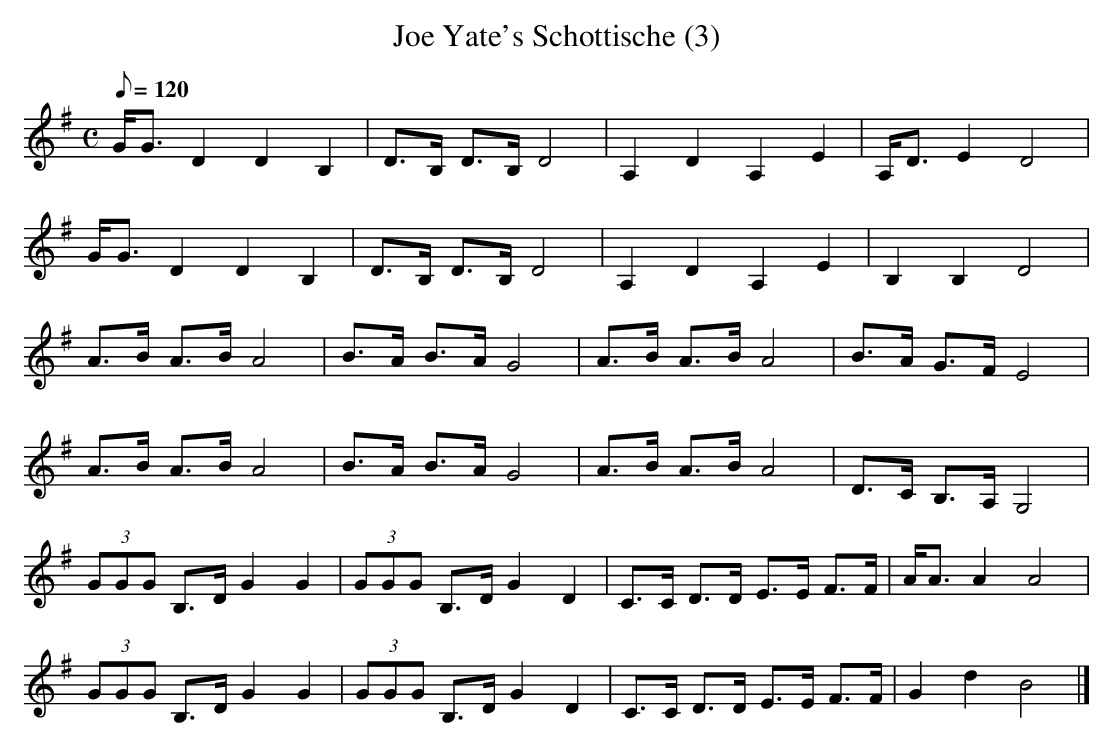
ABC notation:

X:1
T:Joe Yate's Schottische (3)
M:C
L:1/8
Q:120
K:G
G<G D2D2B,2|D>B, D>B, D4|A,2D2A,2E2|A,<D E2D4|
G<G D2D2B,2|D>B, D>B, D4|A,2D2A,2E2|B,2B,2D4|
A>B A>B A4|B>A B>A G4|A>B A>B A4|B>A G>F E4|
A>B A>B A4|B>A B>A G4|A>B A>B A4|D>C B,>A,G,4|
(3GGG B,>D G2G2|(3GGG B,>D G2D2|C>C D>D E>E F>F|A<A A2 A4|
(3GGG B,>D G2G2|(3GGG B,>D G2D2|C>C D>D E>E F>F|G2d2B4|]
